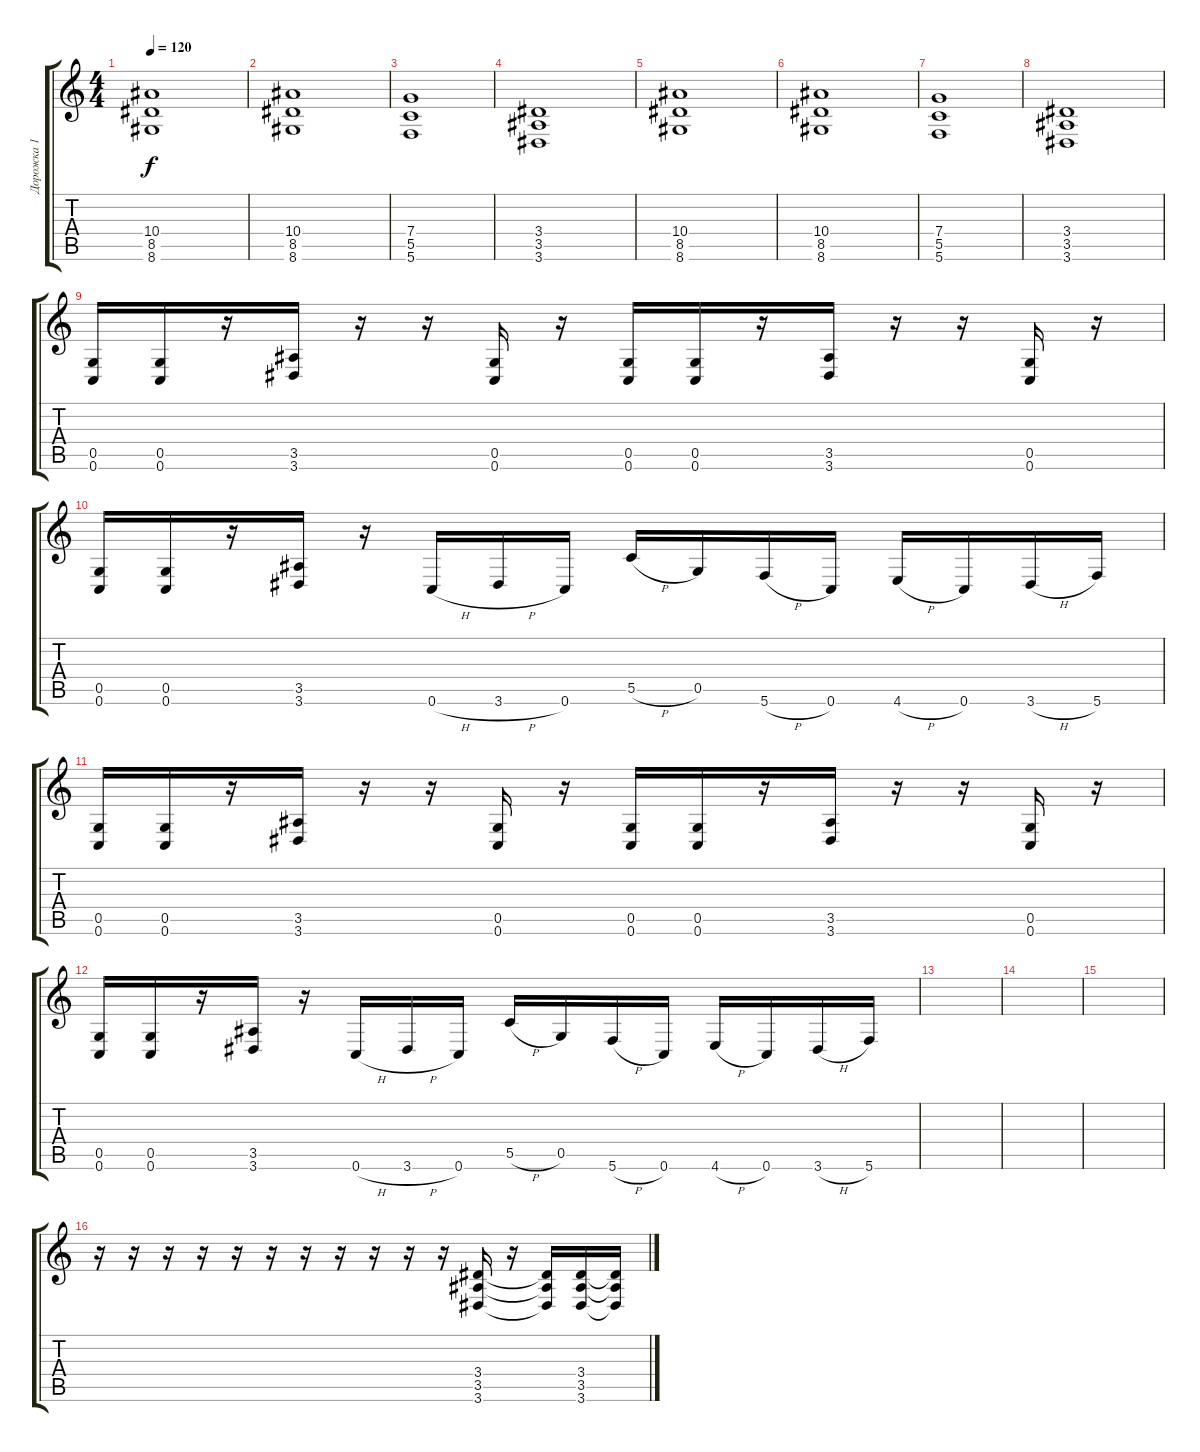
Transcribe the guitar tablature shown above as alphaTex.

\track ("Дорожка 1" "Дорожка 1") {instrument distortionguitar}
\staff {score tabs}
\tuning (D4 A3 F3 C3 G2 C2) {hide}
\ts (4 4)
\tempo 120
\clef g2
\ks c
(10.4 8.5 8.6).1{dy f} |
(10.4 8.5 8.6).1 |
(7.4 5.5 5.6).1 |
(3.4 3.5 3.6).1 |
(10.4 8.5 8.6).1 |
(10.4 8.5 8.6).1 |
(7.4 5.5 5.6).1 |
(3.4 3.5 3.6).1 |
(0.5 0.6).16 (0.5 0.6).16 r.16 (3.5 3.6).16 r.16 r.16 (0.5 0.6).16 r.16 (0.5 0.6).16 (0.5 0.6).16 r.16 (3.5 3.6).16 r.16 r.16 (0.5 0.6).16 r.16 |
(0.5 0.6).16 (0.5 0.6).16 r.16 (3.5 3.6).16 r.16 0.6{h}.16 3.6{h}.16 0.6.16 5.5{h}.16 0.5.16 5.6{h}.16 0.6.16 4.6{h}.16 0.6.16 3.6{h}.16 5.6.16 |
(0.5 0.6).16 (0.5 0.6).16 r.16 (3.5 3.6).16 r.16 r.16 (0.5 0.6).16 r.16 (0.5 0.6).16 (0.5 0.6).16 r.16 (3.5 3.6).16 r.16 r.16 (0.5 0.6).16 r.16 |
(0.5 0.6).16 (0.5 0.6).16 r.16 (3.5 3.6).16 r.16 0.6{h}.16 3.6{h}.16 0.6.16 5.5{h}.16 0.5.16 5.6{h}.16 0.6.16 4.6{h}.16 0.6.16 3.6{h}.16 5.6.16 |
|
|
|
r.16 r.16 r.16 r.16 r.16 r.16 r.16 r.16 r.16 r.16 r.16 (3.4 3.5 3.6).16 r.16 (3.4{t} 3.5{t} 3.6{t}).16 (3.4 3.5 3.6).16 (3.4{t} 3.5{t} 3.6{t}).16
